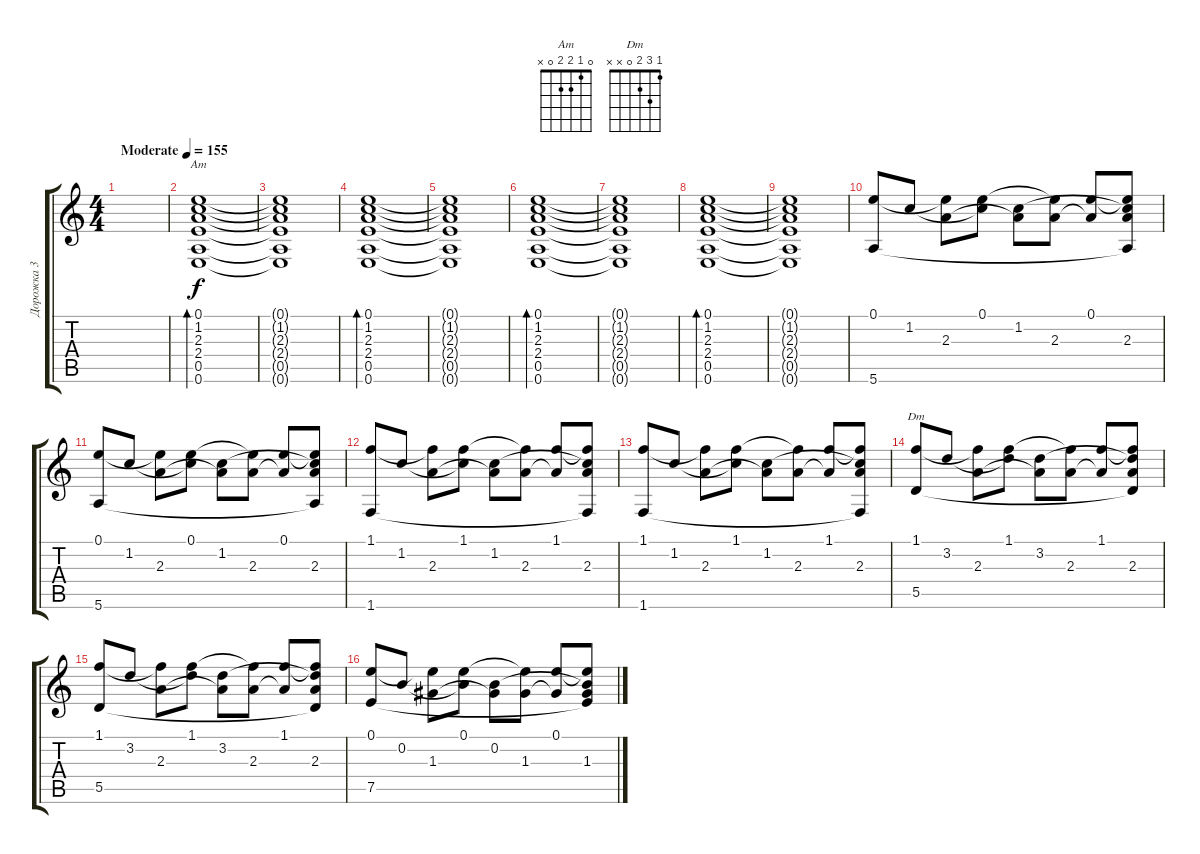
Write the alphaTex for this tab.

\track ("Дорожка 3" "Дорожка 3") {instrument acousticguitarsteel}
\staff {score tabs}
\tuning (E4 B3 G3 D3 A2 E2) {hide}
\chord ("Am" 0 1 2 2 0 x)
\chord ("Dm" 1 3 2 0 x x)
\ts (4 4)
\tempo (155 "Moderate")
\clef g2
\ks c
|
(0.1 1.2 2.3 2.4 0.5 0.6).1{bd 240 ch "Am"} |
(0.1{t} 1.2{t} 2.3{t} 2.4{t} 0.5{t} 0.6{t}).1 |
(0.1 1.2 2.3 2.4 0.5 0.6).1{bd 240} |
(0.1{t} 1.2{t} 2.3{t} 2.4{t} 0.5{t} 0.6{t}).1 |
(0.1 1.2 2.3 2.4 0.5 0.6).1{bd 240} |
(0.1{t} 1.2{t} 2.3{t} 2.4{t} 0.5{t} 0.6{t}).1 |
(0.1 1.2 2.3 2.4 0.5 0.6).1{bd 240} |
(0.1{t} 1.2{t} 2.3{t} 2.4{t} 0.5{t} 0.6{t}).1 |
(0.1 5.6).8 1.2.8 (0.1{t} 2.3).8 (0.1 1.2{t}).8 (1.2 2.3{t}).8 (0.1{t} 2.3).8 (0.1 2.3{t}).8 (0.1{t} 1.2{t} 2.3 5.6{t}).8 |
(0.1 5.6).8 1.2.8 (0.1{t} 2.3).8 (0.1 1.2{t}).8 (1.2 2.3{t}).8 (0.1{t} 2.3).8 (0.1 2.3{t}).8 (0.1{t} 1.2{t} 2.3 5.6{t}).8 |
(1.1 1.6).8 1.2.8 (1.1{t} 2.3).8 (1.1 1.2{t}).8 (1.2 2.3{t}).8 (1.1{t} 2.3).8 (1.1 2.3{t}).8 (1.1{t} 1.2{t} 2.3 1.6{t}).8 |
(1.1 1.6).8 1.2.8 (1.1{t} 2.3).8 (1.1 1.2{t}).8 (1.2 2.3{t}).8 (1.1{t} 2.3).8 (1.1 2.3{t}).8 (1.1{t} 1.2{t} 2.3 1.6{t}).8 |
(1.1 5.5).8{ch "Dm"} 3.2.8 (1.1{t} 2.3).8 (1.1 3.2{t}).8 (3.2 2.3{t}).8 (1.1{t} 2.3).8 (1.1 2.3{t}).8 (1.1{t} 3.2{t} 2.3 5.5{t}).8 |
(1.1 5.5).8 3.2.8 (1.1{t} 2.3).8 (1.1 3.2{t}).8 (3.2 2.3{t}).8 (1.1{t} 2.3).8 (1.1 2.3{t}).8 (1.1{t} 3.2{t} 2.3 5.5{t}).8 |
(0.1 7.5).8 0.2.8 (0.1{t} 1.3).8 (0.1 0.2{t}).8 (0.2 1.3{t}).8 (0.1{t} 1.3).8 (0.1 1.3{t}).8 (0.1{t} 0.2{t} 1.3 7.5{t}).8
